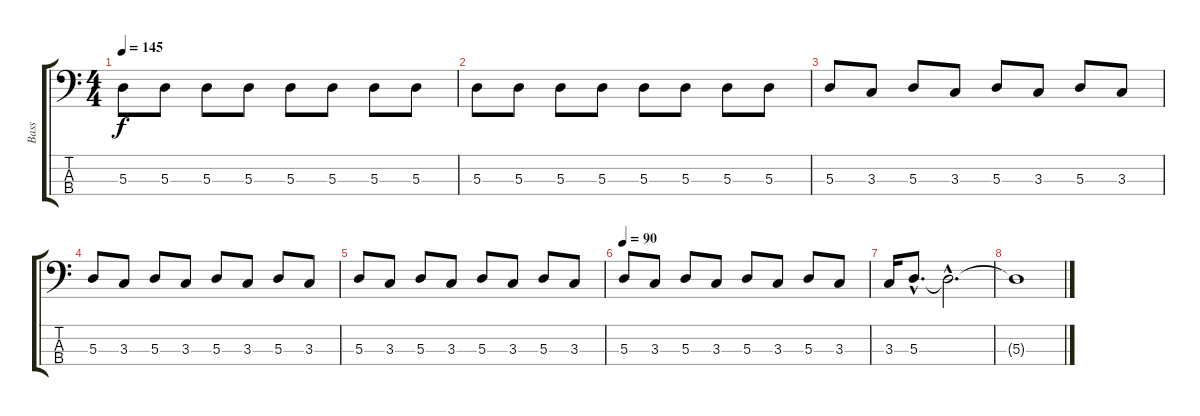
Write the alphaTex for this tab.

\track ("Bass" "Bass") {instrument electricbassfinger}
\staff {score tabs}
\tuning (G2 D2 A1 E1) {hide}
\ts (4 4)
\tempo 145
\clef f4
\ks c
5.3.8{dy f} 5.3.8 5.3.8 5.3.8 5.3.8 5.3.8 5.3.8 5.3.8 |
5.3.8 5.3.8 5.3.8 5.3.8 5.3.8 5.3.8 5.3.8 5.3.8 |
5.3.8 3.3.8 5.3.8 3.3.8 5.3.8 3.3.8 5.3.8 3.3.8 |
5.3.8 3.3.8 5.3.8 3.3.8 5.3.8 3.3.8 5.3.8 3.3.8 |
5.3.8 3.3.8 5.3.8 3.3.8 5.3.8 3.3.8 5.3.8 3.3.8 |
\tempo 90
5.3.8 3.3.8 5.3.8 3.3.8 5.3.8 3.3.8 5.3.8 3.3.8 |
3.3.16 5.3{hac}.8{d} 5.3{hac t}.2{d} |
5.3{t}.1
